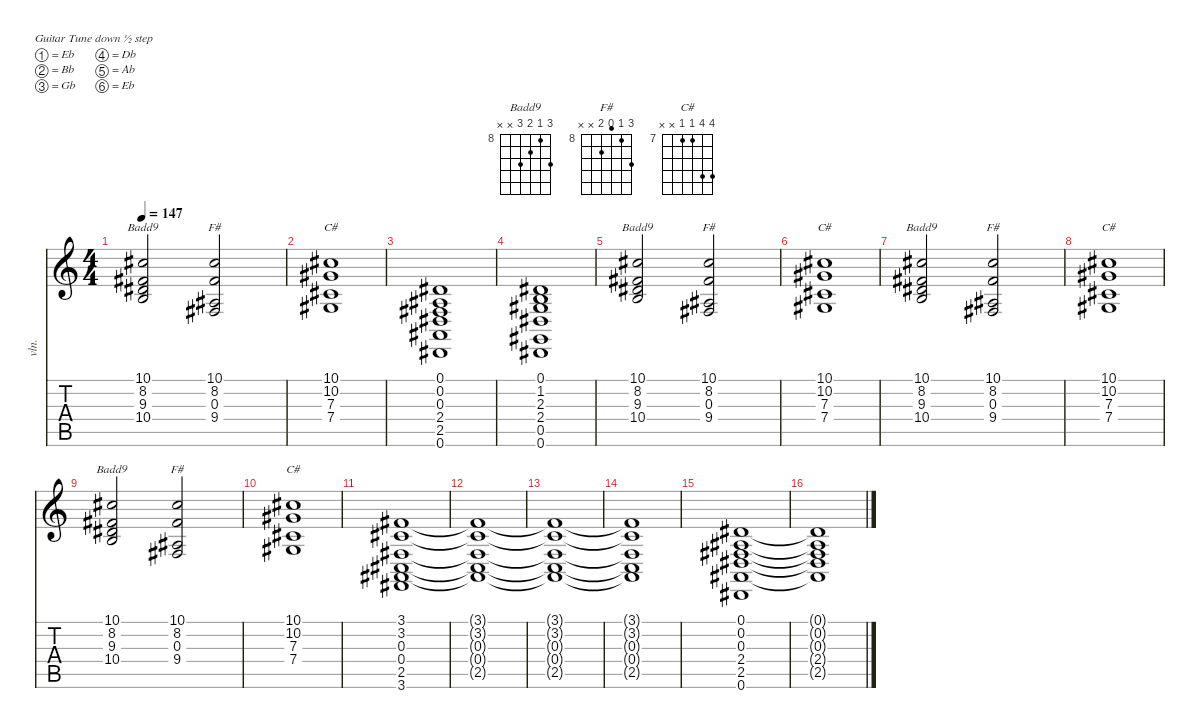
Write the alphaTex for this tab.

\defaultSystemsLayout 4
\hideDynamics
\bracketExtendMode nobrackets
\otherSystemsTrackNameOrientation horizontal
\track ("Keyboards" "vln.") {instrument synthstrings2}
\staff {score tabs}
\tuning (Eb4 Bb3 Gb3 Db3 Ab2 Eb2)
\chord ("Badd9" 10 8 9 10 x x) {firstfret 8}
\chord ("F#" 10 8 7 9 x x) {firstfret 8}
\chord ("C#" 10 10 7 7 x x) {firstfret 7}
\ts (4 4)
\tempo 147
\clef g2
\ks c
(10.1{acc #} 8.2{acc #} 9.3{acc #} 10.4).2{ch "Badd9" dy f beam Up} (10.1{acc #} 8.2{acc #} 0.3{acc #} 9.4{acc #}).2{ch "F#" beam Up} |
(10.1{acc #} 10.2{acc #} 7.3{acc #} 7.4{acc #}).1{ch "C#" beam Up} |
(0.1{acc #} 0.2{acc #} 0.3{acc #} 2.4{acc #} 2.5{acc #} 0.6{acc #}).1{beam Up} |
(0.1{acc #} 1.2 2.3{acc #} 2.4{acc #} 0.5{acc #} 0.6{acc #}).1{beam Up} |
(10.1{acc #} 8.2{acc #} 9.3{acc #} 10.4).2{ch "Badd9" beam Up} (10.1{acc #} 8.2{acc #} 0.3{acc #} 9.4{acc #}).2{ch "F#" beam Up} |
(10.1{acc #} 10.2{acc #} 7.3{acc #} 7.4{acc #}).1{ch "C#" beam Up} |
(10.1{acc #} 8.2{acc #} 9.3{acc #} 10.4).2{ch "Badd9" beam Up} (10.1{acc #} 8.2{acc #} 0.3{acc #} 9.4{acc #}).2{ch "F#" beam Up} |
(10.1{acc #} 10.2{acc #} 7.3{acc #} 7.4{acc #}).1{ch "C#" beam Up} |
(10.1{acc #} 8.2{acc #} 9.3{acc #} 10.4).2{ch "Badd9" beam Up} (10.1{acc #} 8.2{acc #} 0.3{acc #} 9.4{acc #}).2{ch "F#" beam Up} |
(10.1{acc #} 10.2{acc #} 7.3{acc #} 7.4{acc #}).1{ch "C#" beam Up} |
(3.1{acc #} 3.2{acc #} 0.3{acc #} 0.4{acc #} 2.5{acc #} 3.6{acc #}).1{beam Up} |
(3.1{t acc #} 3.2{t acc #} 0.3{t acc #} 0.4{t acc #} 2.5{t acc #}).1{beam Up} |
(3.1{t acc #} 3.2{t acc #} 0.3{t acc #} 0.4{t acc #} 2.5{t acc #}).1{beam Up} |
(3.1{t acc #} 3.2{t acc #} 0.3{t acc #} 0.4{t acc #} 2.5{t acc #}).1{beam Up} |
(0.1{acc #} 0.2{acc #} 0.3{acc #} 2.4{acc #} 2.5{acc #} 0.6{acc #}).1{beam Up} |
(0.1{t acc #} 0.2{t acc #} 0.3{t acc #} 2.4{t acc #} 2.5{t acc #}).1{beam Up}
